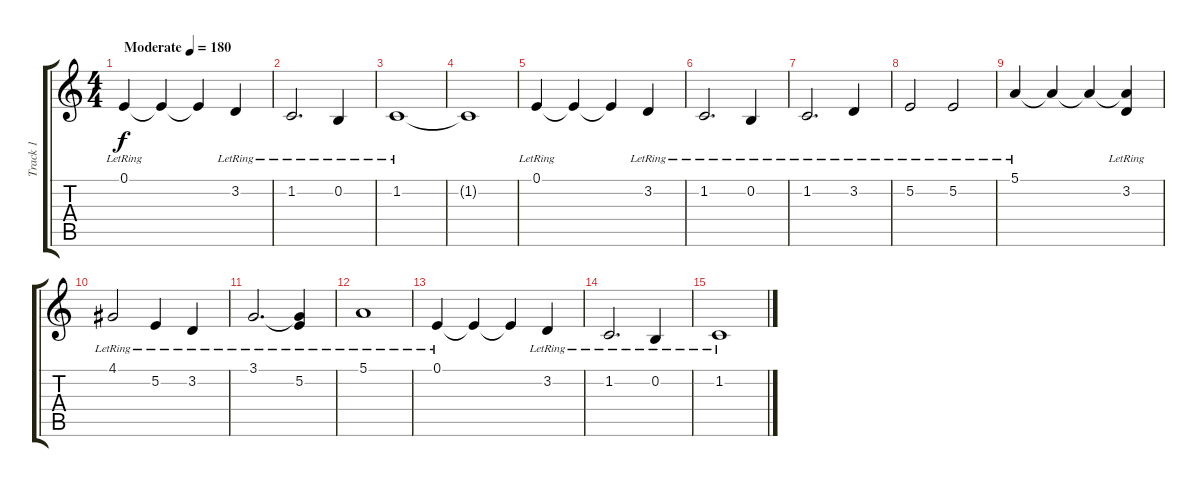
\track ("Track 1" "Track 1") {instrument lead6voice}
\staff {score tabs}
\tuning (E4 B3 G3 D3 A2 E2) {hide}
\ts (4 4)
\tempo (180 "Moderate")
\clef g2
\ks c
0.1{lr}.4{dy f instrument lead6voice} 0.1{t}.4 0.1{t}.4 3.2{lr}.4 |
1.2{lr}.2{d} 0.2{lr}.4 |
1.2{lr}.1 |
1.2{t}.1 |
0.1{lr}.4 0.1{t}.4 0.1{t}.4 3.2{lr}.4 |
1.2{lr}.2{d} 0.2{lr}.4 |
1.2{lr}.2{d} 3.2{lr}.4 |
5.2{lr}.2 5.2{lr}.2 |
5.1{lr}.4 5.1{t}.4 5.1{t}.4 (5.1{t} 3.2{lr}).4 |
4.1{lr}.2 5.2{lr}.4 3.2{lr}.4 |
3.1{lr}.2{d} (3.1{t} 5.2{lr}).4 |
5.1{lr}.1 |
0.1{lr}.4 0.1{t}.4 0.1{t}.4 3.2{lr}.4 |
1.2{lr}.2{d} 0.2{lr}.4 |
1.2{lr}.1
